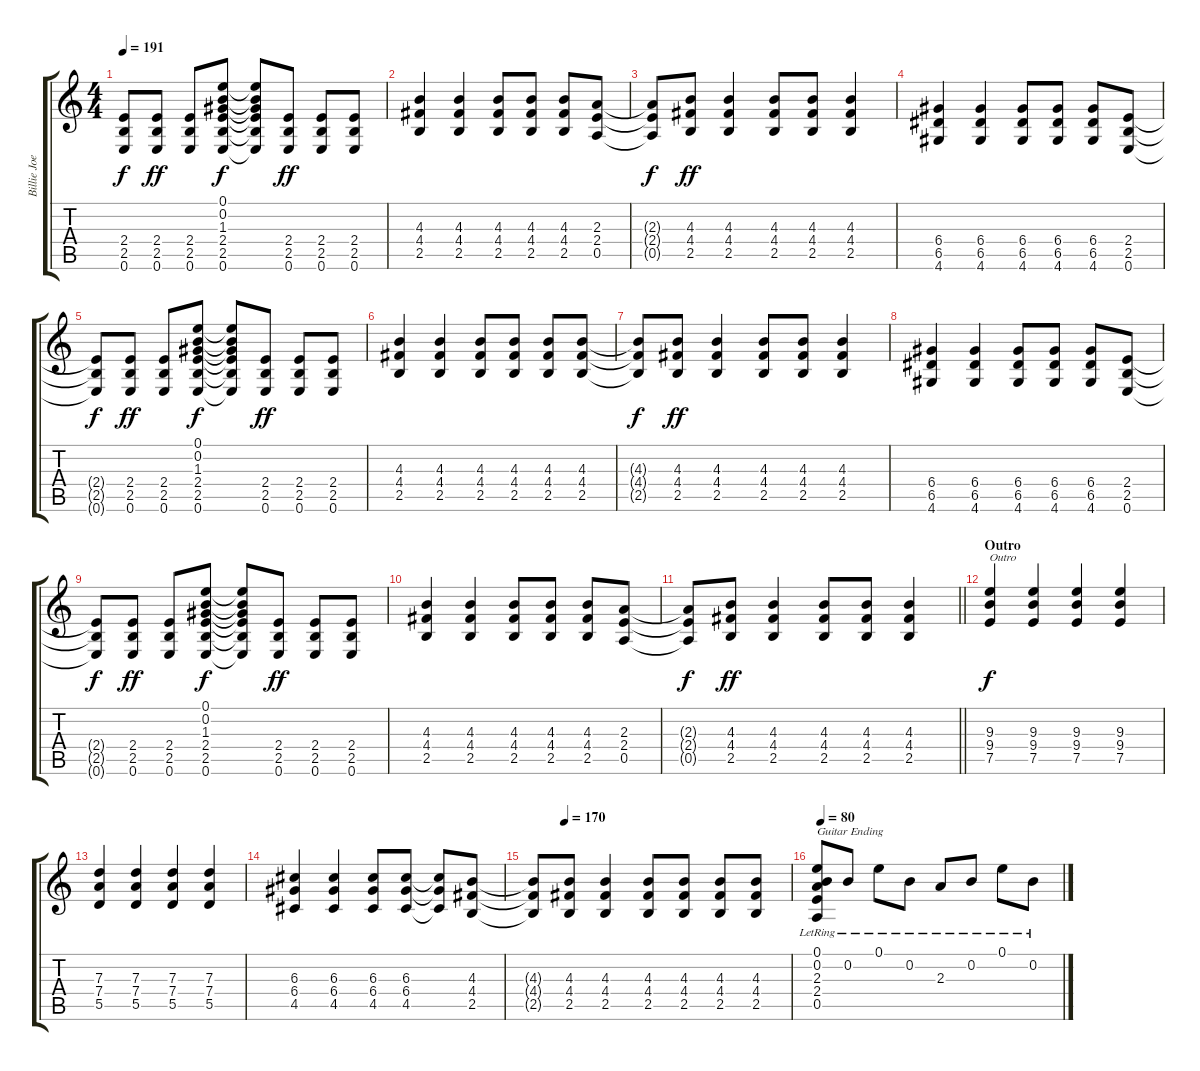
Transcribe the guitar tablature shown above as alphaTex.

\track ("Billie Joe Armstrong (Guitar)" "Billie Joe") {instrument distortionguitar}
\staff {score tabs}
\tuning (E4 B3 G3 D3 A2 E2) {hide}
\ts (4 4)
\tempo 191
\clef g2
\ks c
(2.4{t} 2.5{t} 0.6{t}).8{dy f} (2.4 2.5 0.6).8{dy ff} (2.4 2.5 0.6).8 (0.1 0.2 1.3 2.4 2.5 0.6).8{dy f} (0.1{t} 0.2{t} 1.3{t} 2.4{t} 2.5{t} 0.6{t}).8 (2.4 2.5 0.6).8{dy ff} (2.4 2.5 0.6).8 (2.4 2.5 0.6).8 |
(4.3 4.4 2.5).4 (4.3 4.4 2.5).4 (4.3 4.4 2.5).8 (4.3 4.4 2.5).8 (4.3 4.4 2.5).8 (2.3 2.4 0.5).8 |
(2.3{t} 2.4{t} 0.5{t}).8{dy f} (4.3 4.4 2.5).8{dy ff} (4.3 4.4 2.5).4 (4.3 4.4 2.5).8 (4.3 4.4 2.5).8 (4.3 4.4 2.5).4 |
(6.4 6.5 4.6).4 (6.4 6.5 4.6).4 (6.4 6.5 4.6).8 (6.4 6.5 4.6).8 (6.4 6.5 4.6).8 (2.4 2.5 0.6).8 |
(2.4{t} 2.5{t} 0.6{t}).8{dy f} (2.4 2.5 0.6).8{dy ff} (2.4 2.5 0.6).8 (0.1 0.2 1.3 2.4 2.5 0.6).8{dy f} (0.1{t} 0.2{t} 1.3{t} 2.4{t} 2.5{t} 0.6{t}).8 (2.4 2.5 0.6).8{dy ff} (2.4 2.5 0.6).8 (2.4 2.5 0.6).8 |
(4.3 4.4 2.5).4 (4.3 4.4 2.5).4 (4.3 4.4 2.5).8 (4.3 4.4 2.5).8 (4.3 4.4 2.5).8 (4.3 4.4 2.5).8 |
(4.3{t} 4.4{t} 2.5{t}).8{dy f} (4.3 4.4 2.5).8{dy ff} (4.3 4.4 2.5).4 (4.3 4.4 2.5).8 (4.3 4.4 2.5).8 (4.3 4.4 2.5).4 |
(6.4 6.5 4.6).4 (6.4 6.5 4.6).4 (6.4 6.5 4.6).8 (6.4 6.5 4.6).8 (6.4 6.5 4.6).8 (2.4 2.5 0.6).8 |
(2.4{t} 2.5{t} 0.6{t}).8{dy f} (2.4 2.5 0.6).8{dy ff} (2.4 2.5 0.6).8 (0.1 0.2 1.3 2.4 2.5 0.6).8{dy f} (0.1{t} 0.2{t} 1.3{t} 2.4{t} 2.5{t} 0.6{t}).8 (2.4 2.5 0.6).8{dy ff} (2.4 2.5 0.6).8 (2.4 2.5 0.6).8 |
(4.3 4.4 2.5).4 (4.3 4.4 2.5).4 (4.3 4.4 2.5).8 (4.3 4.4 2.5).8 (4.3 4.4 2.5).8 (2.3 2.4 0.5).8 |
\barLineRight lightlight
(2.3{t} 2.4{t} 0.5{t}).8{dy f} (4.3 4.4 2.5).8{dy ff} (4.3 4.4 2.5).4 (4.3 4.4 2.5).8 (4.3 4.4 2.5).8 (4.3 4.4 2.5).4 |
\section ("" "Outro")
(9.3 9.4 7.5).4{txt "Outro" dy f} (9.3 9.4 7.5).4 (9.3 9.4 7.5).4 (9.3 9.4 7.5).4 |
(7.3 7.4 5.5).4 (7.3 7.4 5.5).4 (7.3 7.4 5.5).4 (7.3 7.4 5.5).4 |
(6.3 6.4 4.5).4 (6.3 6.4 4.5).4 (6.3 6.4 4.5).8 (6.3 6.4 4.5).8 (6.3{t} 6.4{t} 4.5{t}).8 (4.3 4.4 2.5).8 |
\tempo (170 0.125)
(4.3{t} 4.4{t} 2.5{t}).8 (4.3 4.4 2.5).8 (4.3 4.4 2.5).4 (4.3 4.4 2.5).8 (4.3 4.4 2.5).8 (4.3 4.4 2.5).8 (4.3 4.4 2.5).8 |
\tempo 80
(0.1{lr} 0.2{lr} 2.3{lr} 2.4{lr} 0.5{lr}).8{txt "Guitar Ending"} 0.2{lr}.8 0.1{lr}.8 0.2{lr}.8 2.3{lr}.8 0.2{lr}.8 0.1{lr}.8 0.2{lr}.8
